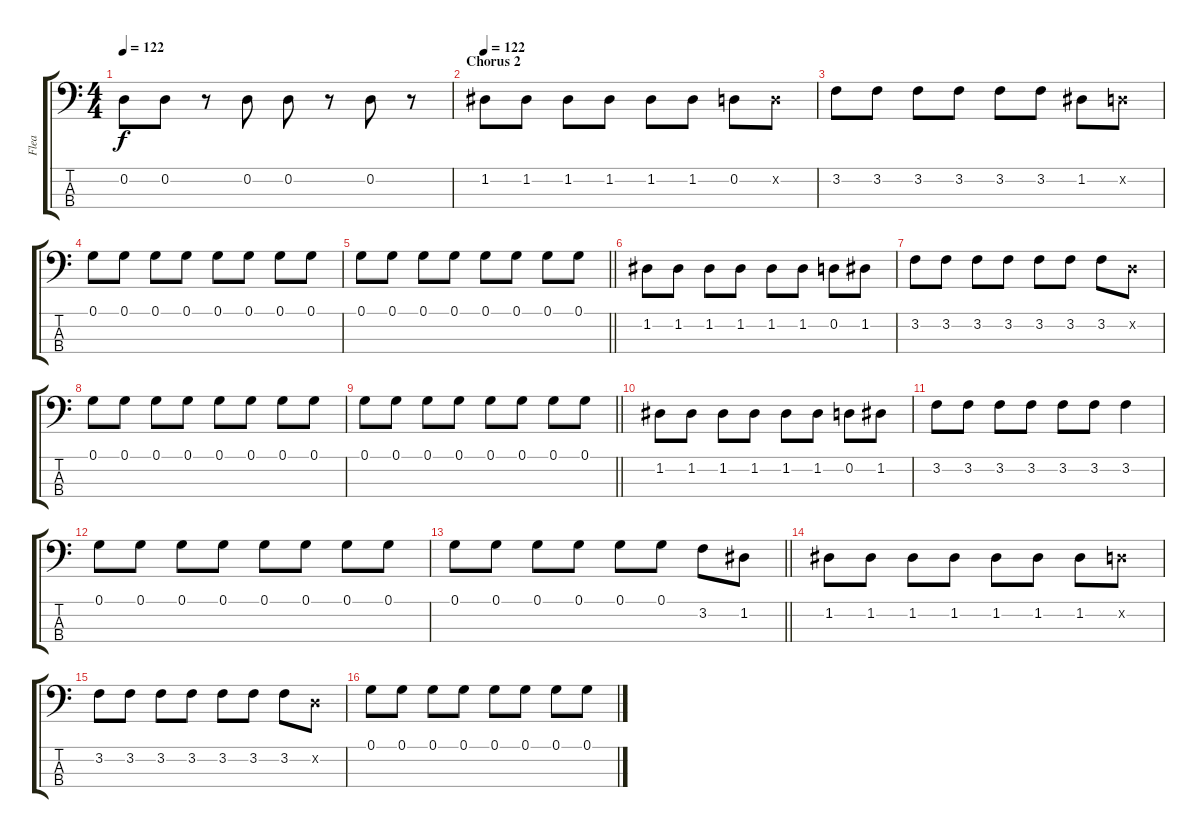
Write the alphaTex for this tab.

\track ("Flea" "Flea") {instrument electricbassfinger}
\staff {score tabs}
\tuning (G2 D2 A1 E1) {hide}
\ts (4 4)
\tempo 122
\clef f4
\ks c
0.2.8{dy f} 0.2.8 r.8 0.2.8 0.2.8 r.8 0.2.8 r.8 |
\section ("" "Chorus 2")
\tempo 122
1.2.8 1.2.8 1.2.8 1.2.8 1.2.8 1.2.8 0.2.8 0.2{x}.8 |
3.2.8 3.2.8 3.2.8 3.2.8 3.2.8 3.2.8 1.2.8 0.2{x}.8 |
0.1.8 0.1.8 0.1.8 0.1.8 0.1.8 0.1.8 0.1.8 0.1.8 |
\barLineRight lightlight
0.1.8 0.1.8 0.1.8 0.1.8 0.1.8 0.1.8 0.1.8 0.1.8 |
1.2.8 1.2.8 1.2.8 1.2.8 1.2.8 1.2.8 0.2.8 1.2.8 |
3.2.8 3.2.8 3.2.8 3.2.8 3.2.8 3.2.8 3.2.8 0.2{x}.8 |
0.1.8 0.1.8 0.1.8 0.1.8 0.1.8 0.1.8 0.1.8 0.1.8 |
\barLineRight lightlight
0.1.8 0.1.8 0.1.8 0.1.8 0.1.8 0.1.8 0.1.8 0.1.8 |
1.2.8 1.2.8 1.2.8 1.2.8 1.2.8 1.2.8 0.2.8 1.2.8 |
3.2.8 3.2.8 3.2.8 3.2.8 3.2.8 3.2.8 3.2.4 |
0.1.8 0.1.8 0.1.8 0.1.8 0.1.8 0.1.8 0.1.8 0.1.8 |
\barLineRight lightlight
0.1.8 0.1.8 0.1.8 0.1.8 0.1.8 0.1.8 3.2.8 1.2.8 |
1.2.8 1.2.8 1.2.8 1.2.8 1.2.8 1.2.8 1.2.8 0.2{x}.8 |
3.2.8 3.2.8 3.2.8 3.2.8 3.2.8 3.2.8 3.2.8 0.2{x}.8 |
0.1.8 0.1.8 0.1.8 0.1.8 0.1.8 0.1.8 0.1.8 0.1.8
